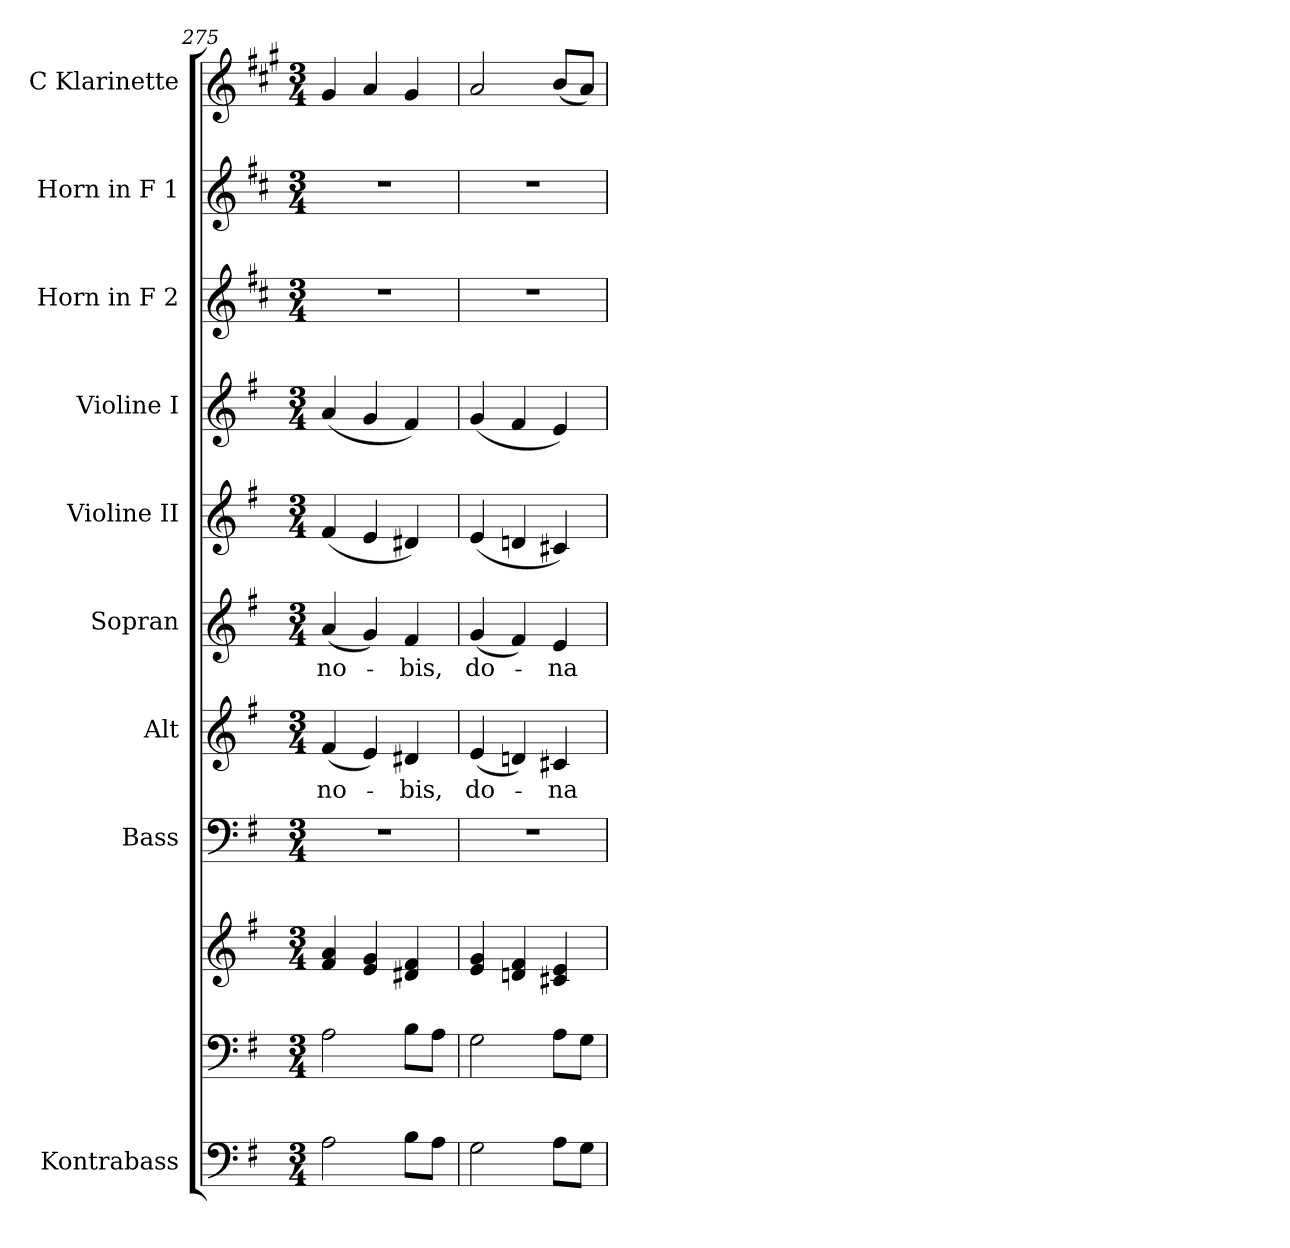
**kern	**kern	**kern	**kern	**kern	**text	**kern	**text	**kern	**kern	**kern	**kern	**kern
*part10	*part9	*part9	*part8	*part7	*part7	*part6	*part6	*part5	*part4	*part3	*part2	*part1
*staff11	*staff10	*staff9	*staff8	*staff7	*staff7	*staff6	*staff6	*staff5	*staff4	*staff3	*staff2	*staff1
*I"Kontrabass	*	*	*I"Bass	*I"Alt	*	*I"Sopran	*	*I"Violine II	*I"Violine I	*I"Horn in F 2	*I"Horn in F 1	*I"C Klarinette
*I'Kb.	*	*	*I'B.	*I'A.	*	*I'S.	*	*I'Vl. II	*I'Vl. I	*	*	*I'Kl.
*clefF4	*clefF4	*clefG2	*clefF4	*clefG2	*	*clefG2	*	*clefG2	*clefG2	*clefG2	*clefG2	*clefG2
*ITrd7c12	*	*	*	*	*	*	*	*	*	*ITrd4c7	*ITrd4c7	*ITrd1c2
*k[f#]	*k[f#]	*k[f#]	*k[f#]	*k[f#]	*	*k[f#]	*	*k[f#]	*k[f#]	*k[f#]	*k[f#]	*k[f#]
*G:	*G:	*G:	*G:	*G:	*	*G:	*	*G:	*G:	*G:	*G:	*G:
*M3/4	*M3/4	*M3/4	*M3/4	*M3/4	*	*M3/4	*	*M3/4	*M3/4	*M3/4	*M3/4	*M3/4
=275	=275	=275	=275	=275	=275	=275	=275	=275	=275	=275	=275	=275
!	!	!	!	!	!LO:LY:b	!	!LO:LY:b	!	!	!	!	!
2AA\	2A\	4f#/ 4a/	2.r	(<4f#/	no-	(<4a/	no-	(<4f#/	(<4a/	2.r	2.r	4f#/
.	.	4e/ 4g/	.	4e/)	.	4g/)	.	4e/	4g/	.	.	4g/
!	!	!	!	!	!LO:LY:b	!	!LO:LY:b	!	!	!	!	!
8BB\L	8B\L	4d#X/ 4f#/	.	4d#X/	-bis,	4f#/	-bis,	4d#X/)	4f#/)	.	.	4f#/
8AA\J	8A\J	.	.	.	.	.	.	.	.	.	.	.
=276	=276	=276	=276	=276	=276	=276	=276	=276	=276	=276	=276	=276
!	!	!	!	!	!LO:LY:b	!	!LO:LY:b	!	!	!	!	!
2GG\	2G\	4e/ 4g/	2.r	(<4e/	do-	(<4g/	do-	(<4e/	(<4g/	2.r	2.r	2g/
.	.	4dn/ 4f#/	.	4dn/)	.	4f#/)	.	4dn/	4f#/	.	.	.
!	!	!	!	!	!LO:LY:b	!	!LO:LY:b	!	!	!	!	!
8AA\L	8A\L	4c#X/ 4e/	.	4c#X/	-na	4e/	-na	4c#X/)	4e/)	.	.	(<8a/L
8GG\J	8G\J	.	.	.	.	.	.	.	.	.	.	8g/J)
=	=	=	=	=	=	=	=	=	=	=	=	=
*-	*-	*-	*-	*-	*-	*-	*-	*-	*-	*-	*-	*-
